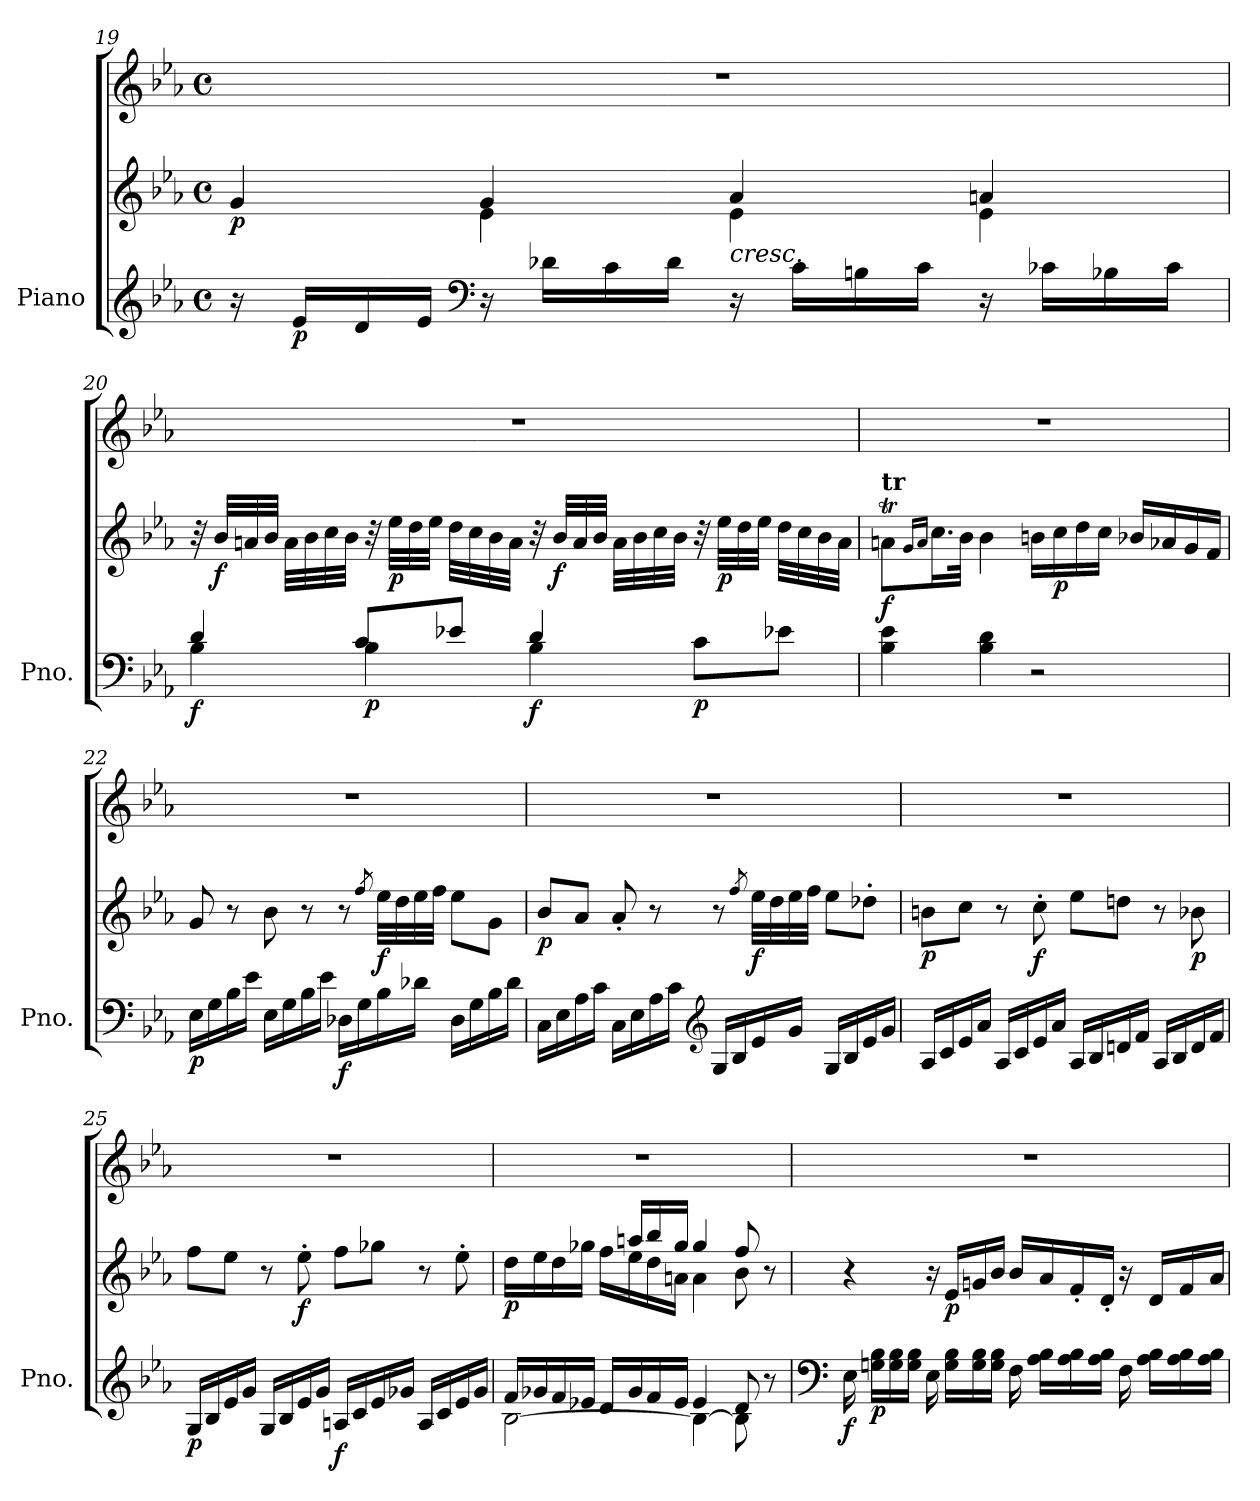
**kern	**kern	**kern	**dynam
*part1	*part1	*part1	*part1
*staff3	*staff2	*staff1	*staff1/2/3
*I"Piano	*	*	*
*I'Pno.	*	*	*
!!LO:LB:g=z
*clefG2	*clefG2	*clefG2	*
*k[b-e-a-]	*k[b-e-a-]	*k[b-e-a-]	*
*M4/4	*M4/4	*M4/4	*
*met(c)	*met(c)	*met(c)	*
=19	=19	=19	=19
*	*^	*	*
!	!	!	!	!LO:DY:b=2
16r	4g/	4ryy	1r	p
!	!	!	!	!LO:DY:b=3
16e-/LL	.	.	.	p
16d/	.	.	.	.
16e-/JJ	.	.	.	.
*clefF4	*	*	*	*
16r	4g/	4e-\	.	.
16d-X\LL	.	.	.	.
16c\	.	.	.	.
16d-\JJ	.	.	.	.
!	!LO:TX:b:i:t=cresc.	!	!	!
16r	4a-/	4e-\	.	.
16c\LL	.	.	.	.
16Bn\	.	.	.	.
16c\JJ	.	.	.	.
16r	4an/	4e-\	.	.
16c-X\LL	.	.	.	.
16B-X\	.	.	.	.
16c-\JJ	.	.	.	.
*	*v	*v	*	*
=20	=20	=20	=20
*^	*	*	*
!	!	!	!	!LO:DY:b=3
4B-\	4d/	32r	1r	f
!	!	!	!	!LO:DY:b=2
.	.	32b-/LLL	.	f
.	.	32an/	.	.
.	.	32b-/JJJ	.	.
.	.	32a\LLL	.	.
.	.	32b-\	.	.
.	.	32cc\	.	.
.	.	32b-\JJJ	.	.
!	!	!	!	!LO:DY:b=3
4B-\	8c/L	32r	.	p
!	!	!	!	!LO:DY:b=2
.	.	32ee-\LLL	.	p
.	.	32dd\	.	.
.	.	32ee-\JJJ	.	.
.	8e-X/J	32dd\LLL	.	.
.	.	32cc\	.	.
.	.	32b-\	.	.
.	.	32a\JJJ	.	.
!	!	!	!	!LO:DY:b=3
4B-\	4d/	32r	.	f
!	!	!	!	!LO:DY:b=2
.	.	32b-/LLL	.	f
.	.	32a/	.	.
.	.	32b-/JJJ	.	.
.	.	32a\LLL	.	.
.	.	32b-\	.	.
.	.	32cc\	.	.
.	.	32b-\JJJ	.	.
!	!	!	!	!LO:DY:b=3
4ryy	8c\L	32r	.	p
!	!	!	!	!LO:DY:b=2
.	.	32ee-\LLL	.	p
.	.	32dd\	.	.
.	.	32ee-\JJJ	.	.
.	8e-X\J	32dd\LLL	.	.
.	.	32cc\	.	.
.	.	32b-\	.	.
.	.	32a\JJJ	.	.
*v	*v	*	*	*
!!LO:LB:g=z
=21	=21	=21	=21
!	!LO:TX:a:B:t=tr	!	!
!	!	!	!LO:DY:b=2
4B-\ 4e-\	8ant\L	1r	f
.	16qg/LL	.	.
.	16qa/JJ	.	.
.	16.cc\L	.	.
.	32b-\JJk	.	.
4B-\ 4d\	4b-\	.	.
2r	16bn\LL	.	.
!	!	!	!LO:DY:b=2
.	16cc\	.	p
.	16dd\	.	.
.	16cc\JJ	.	.
.	16b-X/LL	.	.
.	16a-X/	.	.
.	16g/	.	.
.	16f/JJ	.	.
=22	=22	=22	=22
!	!	!	!LO:DY:b=3
16E-\LL	8g/	1r	p
16G\	.	.	.
16B-\	8r	.	.
16e-\JJ	.	.	.
16E-\LL	8b-\	.	.
16G\	.	.	.
16B-\	8r	.	.
16e-\JJ	.	.	.
!	!	!	!LO:DY:b=3
16D-X\LL	8r	.	f
16G\	.	.	.
.	8qff/	.	.
!	!	!	!LO:DY:b=2
16B-\	32ee-\LLL	.	f
.	32dd\	.	.
16d-X\JJ	32ee-\	.	.
.	32ff\JJJ	.	.
16D-\LL	8ee-\L	.	.
16G\	.	.	.
16B-\	8g\J	.	.
16d-\JJ	.	.	.
!!LO:LB:g=z
=23	=23	=23	=23
!	!	!	!LO:DY:b=2
16C\LL	8b-/L	1r	p
16E-\	.	.	.
16A-\	8a-/J	.	.
16c\JJ	.	.	.
16C\LL	8a-'/	.	.
16E-\	.	.	.
16A-\	8r	.	.
16c\JJ	.	.	.
*clefG2	*	*	*
16G/LL	8r	.	.
16B-/	.	.	.
.	8qff/	.	.
!	!	!	!LO:DY:b=2
16e-/	32ee-\LLL	.	f
.	32dd\	.	.
16g/JJ	32ee-\	.	.
.	32ff\JJJ	.	.
16G/LL	8ee-\L	.	.
16B-/	.	.	.
16e-/	8dd-X'\J	.	.
16g/JJ	.	.	.
=24	=24	=24	=24
!	!	!	!LO:DY:b=2
16A-/LL	8bn\L	1r	p
16c/	.	.	.
16e-/	8cc\J	.	.
16a-/JJ	.	.	.
16A-/LL	8r	.	.
16c/	.	.	.
!	!	!	!LO:DY:b=2
16e-/	8cc'\	.	f
16a-/JJ	.	.	.
16A-/LL	8ee-\L	.	.
16B-/	.	.	.
16dn/	8ddn\J	.	.
16f/JJ	.	.	.
16A-/LL	8r	.	.
16B-/	.	.	.
!	!	!	!LO:DY:b=2
16d/	8b-X\	.	p
16f/JJ	.	.	.
!!LO:LB:g=z
=25	=25	=25	=25
!	!	!	!LO:DY:b=3
16G/LL	8ff\L	1r	p
16B-/	.	.	.
16e-/	8ee-\J	.	.
16g/JJ	.	.	.
16G/LL	8r	.	.
16B-/	.	.	.
!	!	!	!LO:DY:b=2
16e-/	8ee-'\	.	f
16g/JJ	.	.	.
!	!	!	!LO:DY:b=3
16An/LL	8ff\L	.	f
16c/	.	.	.
16e-/	8gg-X\J	.	.
16g-X/JJ	.	.	.
16A/LL	8r	.	.
16c/	.	.	.
16e-/	8ee-'\	.	.
16g-/JJ	.	.	.
=26	=26	=26	=26
*^	*^	*	*
!	!	!	!	!	!LO:DY:b=2
[2B-\	16f/LL	16dd\LL	16ryy	1r	p
*	*	*v	*v	*	*
.	16g-X/	16ee-\	.	.
.	16f/	16dd\	.	.
.	16e-X/JJ	16gg-X\JJ	.	.
.	16d/LL	16ff\LL	.	.
*	*	*^	*	*
.	16g-/	16ee-\	16aan/LL	.	.
.	16f/	16dd\	16bb-/	.	.
.	16e-/JJ	16an\JJ	16gg-/JJ	.	.
4B-\_	4e-/	4a\	4gg-/	.	.
8B-\]	8d/	8b-\	8ff/	.	.
8ryy	8r	8r	8ryy	.	.
*v	*v	*	*	*	*
*	*v	*v	*	*
!!LO:PB:g=z
=27	=27	=27	=27
*clefF4	*	*	*
*^	*^	*	*
!	!	!	!	!	!LO:DY:b=3
*v	*v	*	*	*	*
*	*v	*v	*	*
16E-\	4r	1r	f
!	!	!	!LO:DY:b=3
16Gn\ 16B-\LL	.	.	p
16G\ 16B-\	.	.	.
16G\ 16B-\JJ	.	.	.
16E-\	16r	.	.
!	!	!	!LO:DY:b=2
16G\ 16B-\LL	16e-/LL	.	p
16G\ 16B-\	16gn/	.	.
16G\ 16B-\JJ	16b-/JJ	.	.
16F\	16b-/LL	.	.
16A-\ 16B-\LL	16a-/	.	.
16A-\ 16B-\	16f'/	.	.
16A-\ 16B-\JJ	16d'/JJ	.	.
16F\	16r	.	.
16A-\ 16B-\LL	16d/LL	.	.
16A-\ 16B-\	16f/	.	.
16A-\ 16B-\JJ	16a-/JJ	.	.
=	=	=	=
*-	*-	*-	*-
